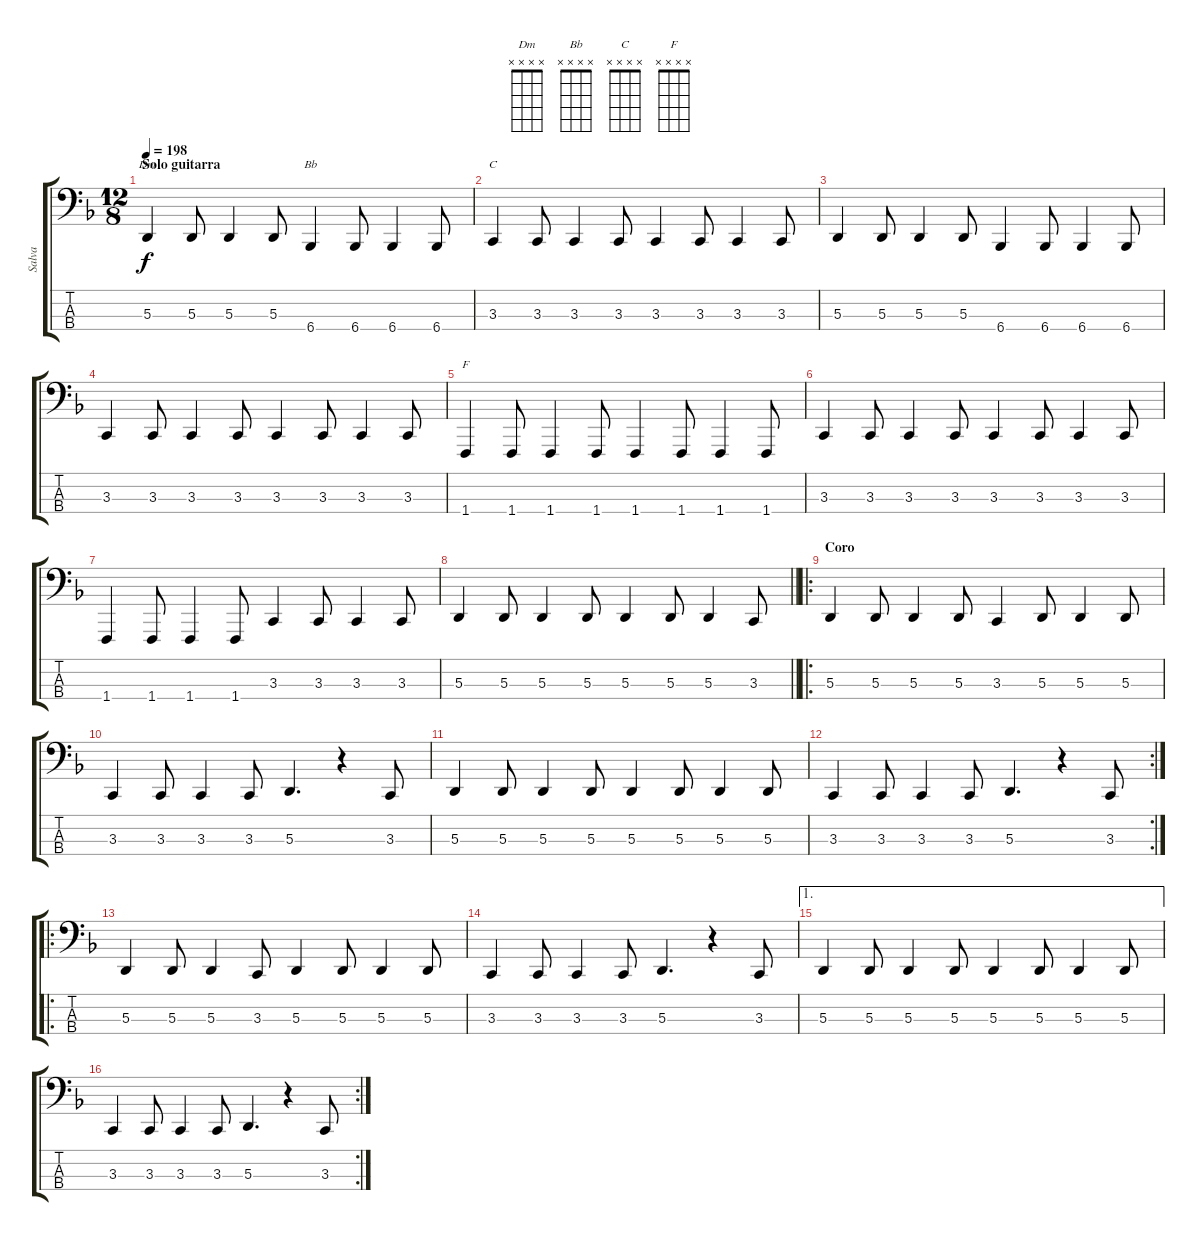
\track ("Salva" "Salva") {instrument acousticgrandpiano}
\staff {score tabs}
\tuning (G2 D2 A1 E1) {hide}
\chord ("Dm" x x x x)
\chord ("Bb" x x x x)
\chord ("C" x x x x)
\chord ("F" x x x x)
\ts (12 8)
\section ("" "Solo guitarra")
\tempo 198
\clef f4
\ks dminor
5.3.4{ch "Dm" dy f} 5.3.8 5.3.4 5.3.8 6.4.4{ch "Bb"} 6.4.8 6.4.4 6.4.8 |
3.3.4{ch "C"} 3.3.8 3.3.4 3.3.8 3.3.4 3.3.8 3.3.4 3.3.8 |
5.3.4 5.3.8 5.3.4 5.3.8 6.4.4 6.4.8 6.4.4 6.4.8 |
3.3.4 3.3.8 3.3.4 3.3.8 3.3.4 3.3.8 3.3.4 3.3.8 |
1.4.4{ch "F"} 1.4.8 1.4.4 1.4.8 1.4.4 1.4.8 1.4.4 1.4.8 |
3.3.4 3.3.8 3.3.4 3.3.8 3.3.4 3.3.8 3.3.4 3.3.8 |
1.4.4 1.4.8 1.4.4 1.4.8 3.3.4 3.3.8 3.3.4 3.3.8 |
\barLineRight lightlight
5.3.4 5.3.8 5.3.4 5.3.8 5.3.4 5.3.8 5.3.4 3.3.8 |
\ro
\section ("" "Coro")
5.3.4 5.3.8 5.3.4 5.3.8 3.3.4 5.3.8 5.3.4 5.3.8 |
3.3.4 3.3.8 3.3.4 3.3.8 5.3.4{d} r.4 3.3.8 |
5.3.4 5.3.8 5.3.4 5.3.8 5.3.4 5.3.8 5.3.4 5.3.8 |
\rc 2
3.3.4 3.3.8 3.3.4 3.3.8 5.3.4{d} r.4 3.3.8 |
\ro
5.3.4 5.3.8 5.3.4 3.3.8 5.3.4 5.3.8 5.3.4 5.3.8 |
3.3.4 3.3.8 3.3.4 3.3.8 5.3.4{d} r.4 3.3.8 |
\ae 1
5.3.4 5.3.8 5.3.4 5.3.8 5.3.4 5.3.8 5.3.4 5.3.8 |
\rc 2
3.3.4 3.3.8 3.3.4 3.3.8 5.3.4{d} r.4 3.3.8
